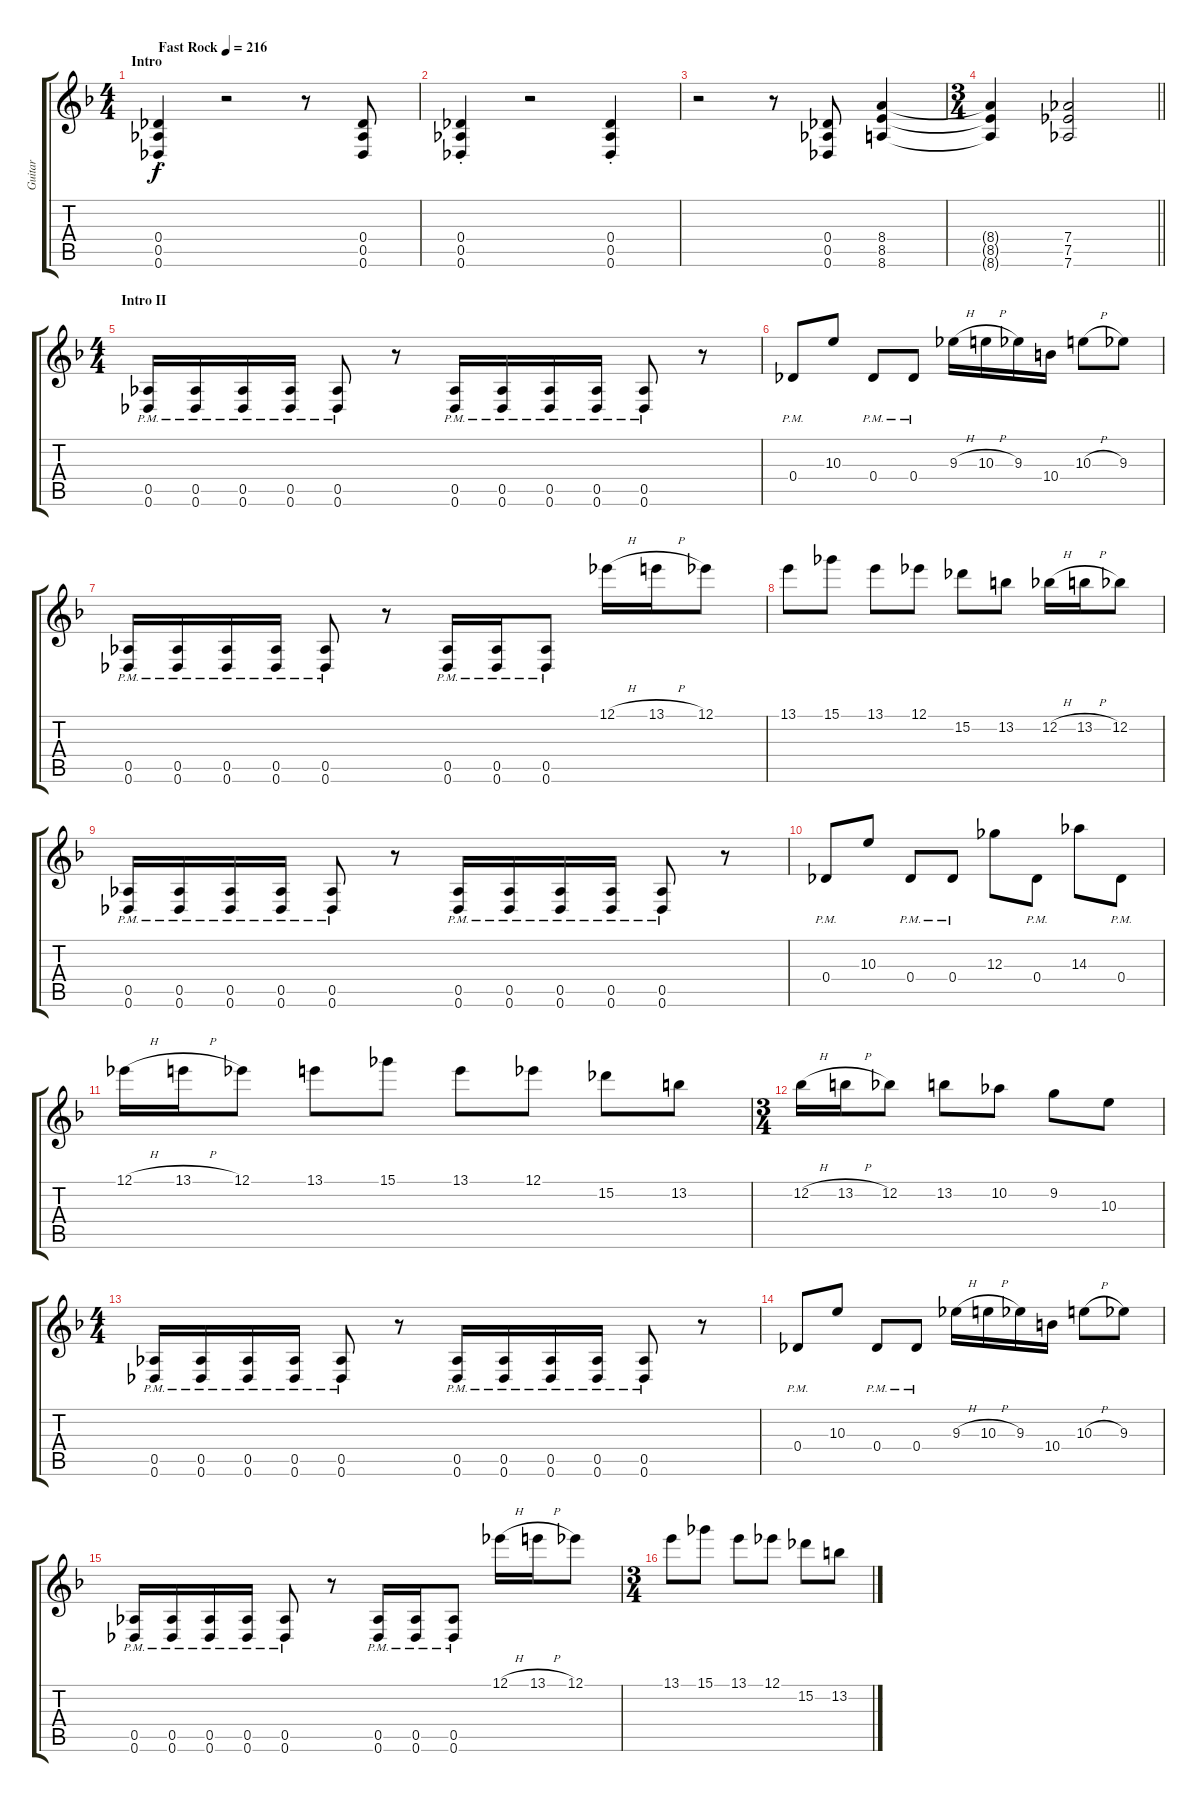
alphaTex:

\track ("Guitar" "Guitar") {instrument distortionguitar}
\staff {score tabs}
\tuning (Eb4 Bb3 Gb3 Db3 Ab2 Db2) {hide}
\ts (4 4)
\section ("" "Intro")
\tempo (216 "Fast Rock")
\clef g2
\ks f
(0.4{st} 0.5{st} 0.6{st}).4{dy f instrument distortionguitar} r.2 r.8 (0.4 0.5 0.6).8 |
(0.4{st} 0.5{st} 0.6{st}).4 r.2 (0.4{st} 0.5{st} 0.6{st}).4 |
r.2 r.8 (0.4 0.5 0.6).8 (8.4 8.5 8.6).4 |
\ts (3 4)
\barLineRight lightlight
(8.4{t} 8.5{t} 8.6{t}).4 (7.4 7.5 7.6).2 |
\ts (4 4)
\section ("" "Intro II")
(0.5{pm} 0.6{pm}).16 (0.5{pm} 0.6{pm}).16 (0.5{pm} 0.6{pm}).16 (0.5{pm} 0.6{pm}).16 (0.5{pm} 0.6{pm}).8 r.8 (0.5{pm} 0.6{pm}).16 (0.5{pm} 0.6{pm}).16 (0.5{pm} 0.6{pm}).16 (0.5{pm} 0.6{pm}).16 (0.5{pm} 0.6{pm}).8 r.8 |
0.4{pm}.8 10.3.8 0.4{pm}.8 0.4{pm}.8 9.3{h}.16 10.3{h}.16 9.3.16 10.4.16 10.3{h}.8 9.3.8 |
(0.5{pm} 0.6{pm}).16 (0.5{pm} 0.6{pm}).16 (0.5{pm} 0.6{pm}).16 (0.5{pm} 0.6{pm}).16 (0.5{pm} 0.6{pm}).8 r.8 (0.5{pm} 0.6{pm}).16 (0.5{pm} 0.6{pm}).16 (0.5{pm} 0.6{pm}).8 12.1{h}.16 13.1{h}.16 12.1.8 |
13.1.8 15.1.8 13.1.8 12.1.8 15.2.8 13.2.8 12.2{h}.16 13.2{h}.16 12.2.8 |
(0.5{pm} 0.6{pm}).16 (0.5{pm} 0.6{pm}).16 (0.5{pm} 0.6{pm}).16 (0.5{pm} 0.6{pm}).16 (0.5{pm} 0.6{pm}).8 r.8 (0.5{pm} 0.6{pm}).16 (0.5{pm} 0.6{pm}).16 (0.5{pm} 0.6{pm}).16 (0.5{pm} 0.6{pm}).16 (0.5{pm} 0.6{pm}).8 r.8 |
0.4{pm}.8 10.3.8 0.4{pm}.8 0.4{pm}.8 12.3.8 0.4{pm}.8 14.3.8 0.4{pm}.8 |
12.1{h}.16 13.1{h}.16 12.1.8 13.1.8 15.1.8 13.1.8 12.1.8 15.2.8 13.2.8 |
\ts (3 4)
12.2{h}.16 13.2{h}.16 12.2.8 13.2.8 10.2.8 9.2.8 10.3.8 |
\ts (4 4)
(0.5{pm} 0.6{pm}).16 (0.5{pm} 0.6{pm}).16 (0.5{pm} 0.6{pm}).16 (0.5{pm} 0.6{pm}).16 (0.5{pm} 0.6{pm}).8 r.8 (0.5{pm} 0.6{pm}).16 (0.5{pm} 0.6{pm}).16 (0.5{pm} 0.6{pm}).16 (0.5{pm} 0.6{pm}).16 (0.5{pm} 0.6{pm}).8 r.8 |
0.4{pm}.8 10.3.8 0.4{pm}.8 0.4{pm}.8 9.3{h}.16 10.3{h}.16 9.3.16 10.4.16 10.3{h}.8 9.3.8 |
(0.5{pm} 0.6{pm}).16 (0.5{pm} 0.6{pm}).16 (0.5{pm} 0.6{pm}).16 (0.5{pm} 0.6{pm}).16 (0.5{pm} 0.6{pm}).8 r.8 (0.5{pm} 0.6{pm}).16 (0.5{pm} 0.6{pm}).16 (0.5{pm} 0.6{pm}).8 12.1{h}.16 13.1{h}.16 12.1.8 |
\ts (3 4)
13.1.8 15.1.8 13.1.8 12.1.8 15.2.8 13.2.8
